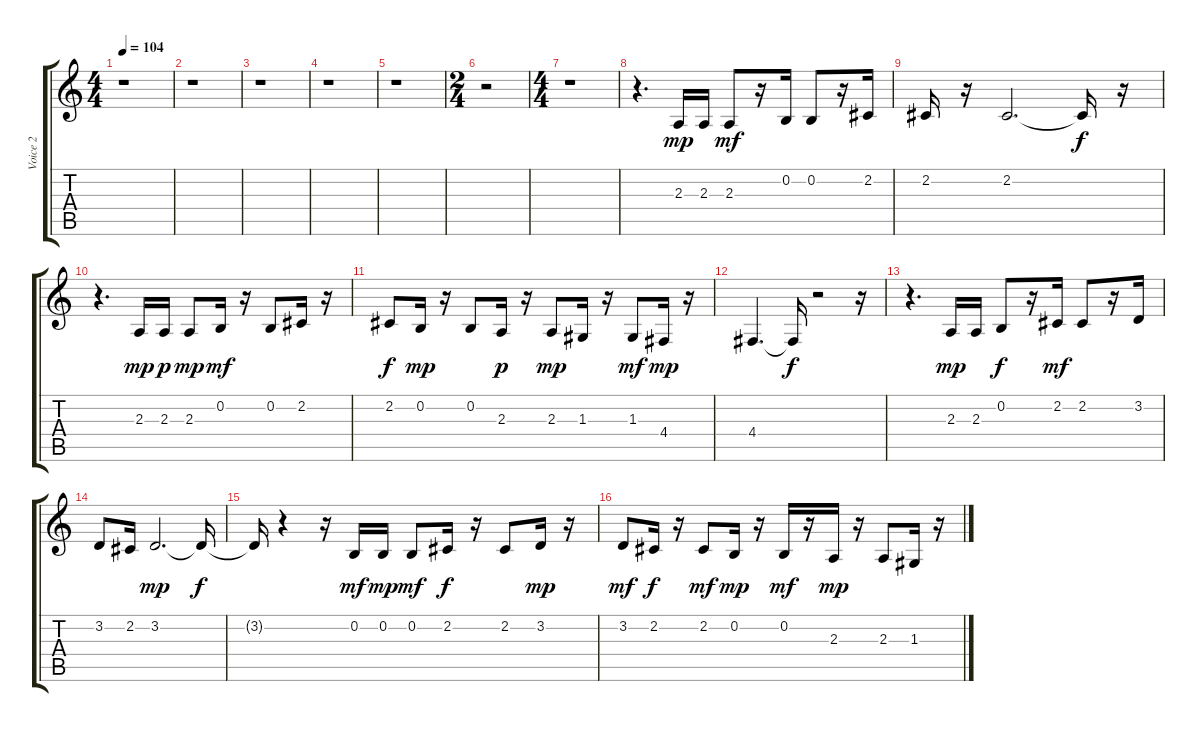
\track ("Voice 2" "Voice 2") {instrument choiraahs}
\staff {score tabs}
\tuning (E4 B3 G3 D3 A2 E2) {hide}
\ts (4 4)
\tempo 104
\clef g2
\ks c
r.1{dy mp} |
r.1 |
r.1 |
r.1 |
r.1 |
\ts (2 4)
r.2 |
\ts (4 4)
r.1 |
r.4{d} 2.3.16 2.3.16 2.3.8{dy mf} r.16 0.2.16 0.2.8 r.16 2.2.16 |
2.2.16 r.16 2.2.2{d} 2.2{t}.16{dy f} r.16 |
r.4{d} 2.3.16{dy mp} 2.3.16{dy p} 2.3.8{dy mp} 0.2.16{dy mf} r.16 0.2.8 2.2.16 r.16 |
2.2.8{dy f} 0.2.16{dy mp} r.16 0.2.8 2.3.16{dy p} r.16 2.3.8{dy mp} 1.3.16 r.16 1.3.8{dy mf} 4.4.16{dy mp} r.16 |
4.4.4{d} 4.4{t}.16{dy f} r.2 r.16 |
r.4{d} 2.3.16{dy mp} 2.3.16 0.2.8{dy f} r.16 2.2.16{dy mf} 2.2.8 r.16 3.2.16 |
3.2.8 2.2.16 3.2.2{d dy mp} 3.2{t}.16{dy f} |
3.2{t}.16 r.4 r.16 0.2.16{dy mf} 0.2.16{dy mp} 0.2.8{dy mf} 2.2.16{dy f} r.16 2.2.8 3.2.16{dy mp} r.16 |
3.2.8{dy mf} 2.2.16{dy f} r.16 2.2.8{dy mf} 0.2.16{dy mp} r.16 0.2.16{dy mf} r.16 2.3.16{dy mp} r.16 2.3.8 1.3.16 r.16
